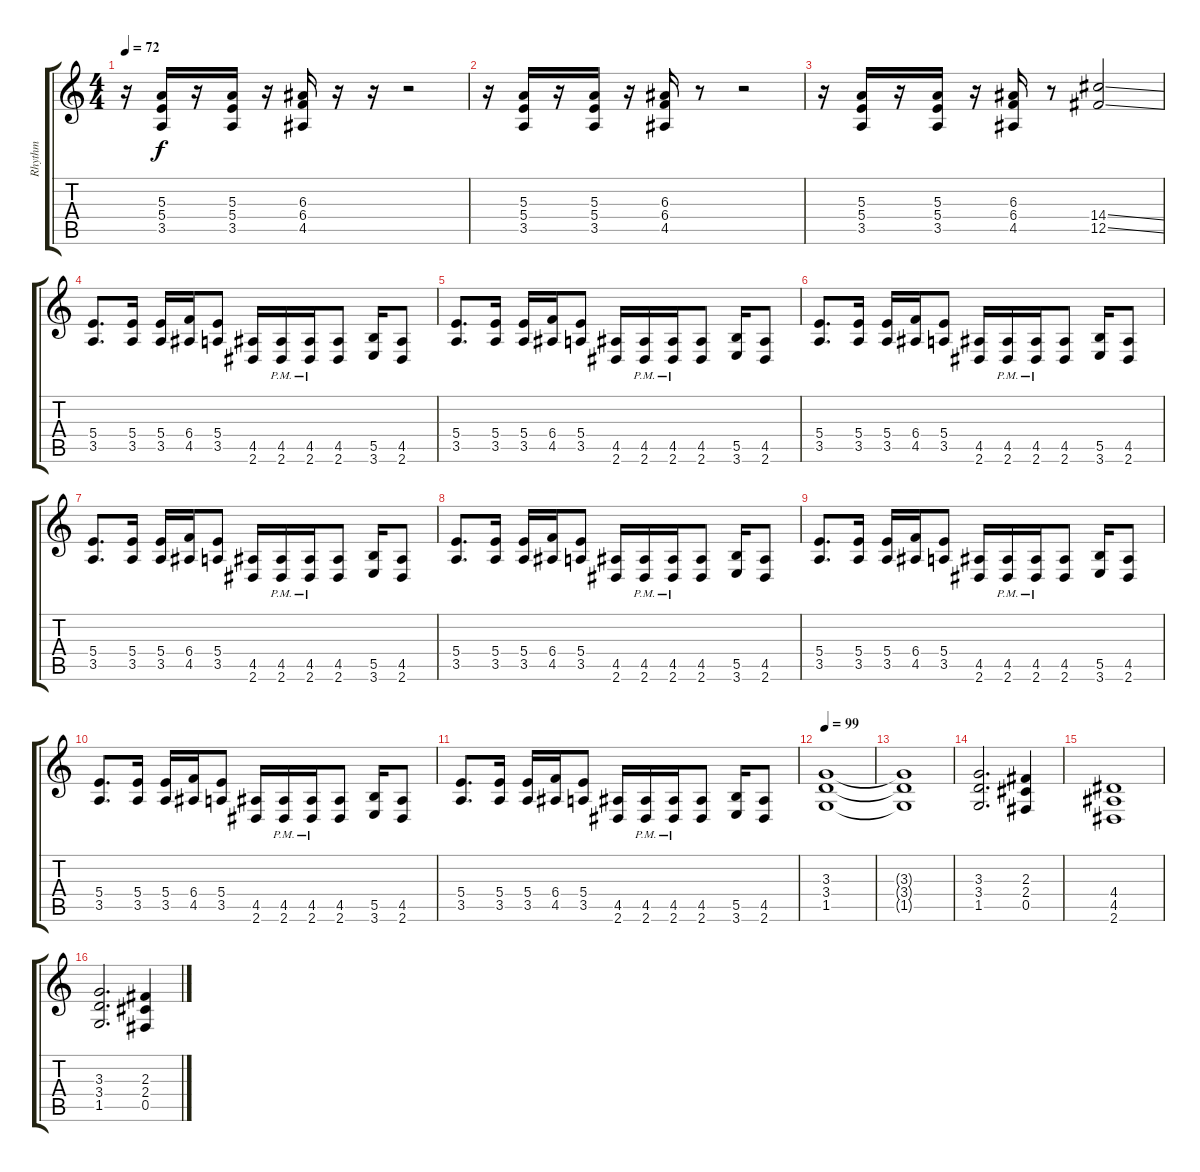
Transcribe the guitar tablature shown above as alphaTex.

\track ("Rhythm" "Rhythm") {instrument distortionguitar}
\staff {score tabs}
\tuning (Db4 Ab3 E3 B2 Gb2 Db2) {hide}
\ts (4 4)
\tempo 72
\clef g2
\ks c
r.16{dy f} (5.3 5.4 3.5).16{volume 8} r.16 (5.3 5.4 3.5).16 r.16 (6.3 6.4 4.5).16 r.16 r.16 r.2 |
r.16 (5.3 5.4 3.5).16 r.16 (5.3 5.4 3.5).16 r.16 (6.3 6.4 4.5).16 r.8 r.2 |
r.16 (5.3 5.4 3.5).16 r.16 (5.3 5.4 3.5).16 r.16 (6.3 6.4 4.5).16 r.8 (14.4{ss} 12.5{ss}).2{volume 13} |
(5.4 3.5).8{d} (5.4 3.5).16 (5.4 3.5).16 (6.4 4.5).16 (5.4 3.5).8 (4.5 2.6).16 (4.5 2.6{pm}).16 (4.5 2.6{pm}).16 (4.5 2.6).8 (5.5 3.6).16 (4.5 2.6).8 |
(5.4 3.5).8{d} (5.4 3.5).16 (5.4 3.5).16 (6.4 4.5).16 (5.4 3.5).8 (4.5 2.6).16 (4.5 2.6{pm}).16 (4.5 2.6{pm}).16 (4.5 2.6).8 (5.5 3.6).16 (4.5 2.6).8 |
(5.4 3.5).8{d} (5.4 3.5).16 (5.4 3.5).16 (6.4 4.5).16 (5.4 3.5).8 (4.5 2.6).16 (4.5 2.6{pm}).16 (4.5 2.6{pm}).16 (4.5 2.6).8 (5.5 3.6).16 (4.5 2.6).8 |
(5.4 3.5).8{d} (5.4 3.5).16 (5.4 3.5).16 (6.4 4.5).16 (5.4 3.5).8 (4.5 2.6).16 (4.5 2.6{pm}).16 (4.5 2.6{pm}).16 (4.5 2.6).8 (5.5 3.6).16 (4.5 2.6).8 |
(5.4 3.5).8{d} (5.4 3.5).16 (5.4 3.5).16 (6.4 4.5).16 (5.4 3.5).8 (4.5 2.6).16 (4.5 2.6{pm}).16 (4.5 2.6{pm}).16 (4.5 2.6).8 (5.5 3.6).16 (4.5 2.6).8 |
(5.4 3.5).8{d} (5.4 3.5).16 (5.4 3.5).16 (6.4 4.5).16 (5.4 3.5).8 (4.5 2.6).16 (4.5 2.6{pm}).16 (4.5 2.6{pm}).16 (4.5 2.6).8 (5.5 3.6).16 (4.5 2.6).8 |
(5.4 3.5).8{d} (5.4 3.5).16 (5.4 3.5).16 (6.4 4.5).16 (5.4 3.5).8 (4.5 2.6).16 (4.5 2.6{pm}).16 (4.5 2.6{pm}).16 (4.5 2.6).8 (5.5 3.6).16 (4.5 2.6).8 |
(5.4 3.5).8{d} (5.4 3.5).16 (5.4 3.5).16 (6.4 4.5).16 (5.4 3.5).8 (4.5 2.6).16 (4.5 2.6{pm}).16 (4.5 2.6{pm}).16 (4.5 2.6).8 (5.5 3.6).16 (4.5 2.6).8 |
\tempo 99
(3.3 3.4 1.5).1{volume 10} |
(3.3{t} 3.4{t} 1.5{t}).1 |
(3.3 3.4 1.5).2{d volume 13} (2.3 2.4 0.5).4 |
(4.4 4.5 2.6).1 |
(3.3 3.4 1.5).2{d volume 13} (2.3 2.4 0.5).4
